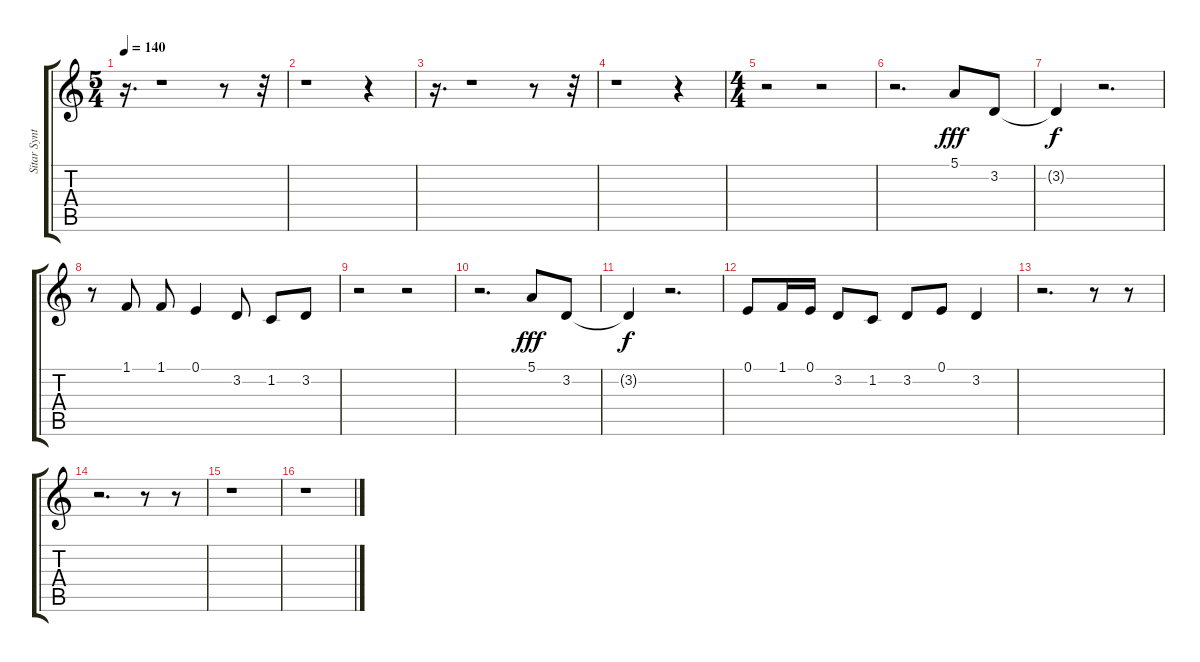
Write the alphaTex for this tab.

\track ("Sitar Synth" "Sitar Synt") {instrument sitar}
\staff {score tabs}
\tuning (E4 B3 G3 D3 A2 E2) {hide}
\ts (5 4)
\tempo 140
\clef g2
\ks c
r.16{d dy f} r.1 r.8 r.32 |
r.1 r.4 |
r.16{d} r.1 r.8 r.32 |
r.1 r.4 |
\ts (4 4)
r.2 r.2 |
r.2{d} 5.1.8{dy fff} 3.2.8 |
3.2{t}.4{dy f} r.2{d} |
r.8 1.1.8 1.1.8 0.1.4 3.2.8 1.2.8 3.2.8 |
r.2 r.2 |
r.2{d} 5.1.8{dy fff} 3.2.8 |
3.2{t}.4{dy f} r.2{d} |
0.1.8 1.1.16 0.1.16 3.2.8 1.2.8 3.2.8 0.1.8 3.2.4 |
r.2{d} r.8 r.8 |
r.2{d} r.8 r.8 |
r.1 |
r.1
